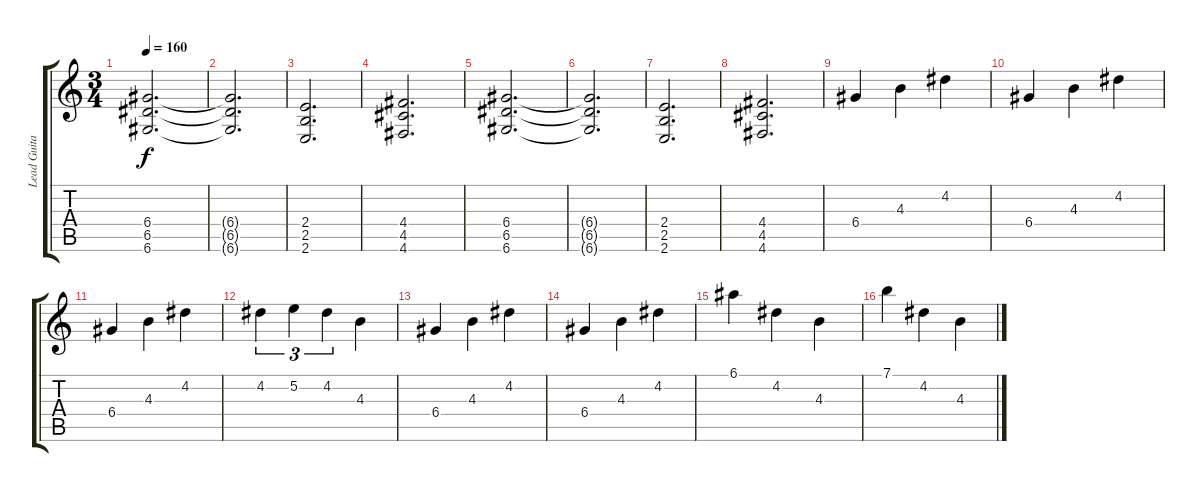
\track ("Lead Guitar" "Lead Guita") {instrument distortionguitar}
\staff {score tabs}
\tuning (E4 B3 G3 D3 A2 D2) {hide}
\ts (3 4)
\tempo 160
\clef g2
\ks c
(6.4 6.5 6.6).2{d dy f} |
(6.4{t} 6.5{t} 6.6{t}).2{d} |
(2.4 2.5 2.6).2{d} |
(4.4 4.5 4.6).2{d} |
(6.4 6.5 6.6).2{d} |
(6.4{t} 6.5{t} 6.6{t}).2{d} |
(2.4 2.5 2.6).2{d} |
(4.4 4.5 4.6).2{d} |
6.4.4{instrument electricguitarjazz} 4.3.4 4.2.4 |
6.4.4 4.3.4 4.2.4 |
6.4.4 4.3.4 4.2.4 |
4.2.4{tu (3 2)} 5.2.4{tu (3 2)} 4.2.4{tu (3 2)} 4.3.4 |
6.4.4{instrument electricguitarjazz} 4.3.4 4.2.4 |
6.4.4 4.3.4 4.2.4 |
6.1.4 4.2.4 4.3.4 |
7.1.4 4.2.4 4.3.4
